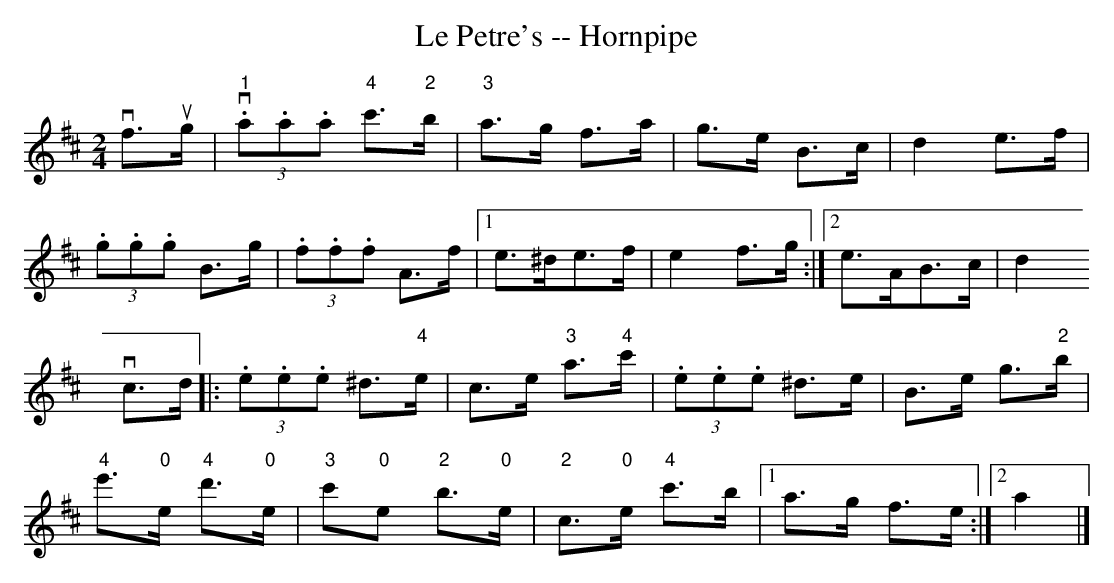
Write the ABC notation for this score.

X:1
T:Le Petre's -- Hornpipe
M:2/4
L:1/8
K:D
vf>ug|(3"1"v.a.a.a "4"c'>"2"b|"3"a>g f>a|g>e B>c|d2 e>f|
(3.g.g.g B>g|(3.f.f.f A>f\
|1 e>^de>f|e2 f>g:|2 e>AB>c|d2
vc>d|:(3.e.e.e ^d>"4"e|c>e "3"a>"4"c'|\
(3.e.e.e ^d>e|B>e g>"2"b|
k"4"e'>"0"e k"4"d'>"0"e|k"3"c'"0"e k"2"b>"0"e|\
"2"c>"0"e "4"c'>b|1 a>g f>e:|2 a2|]
